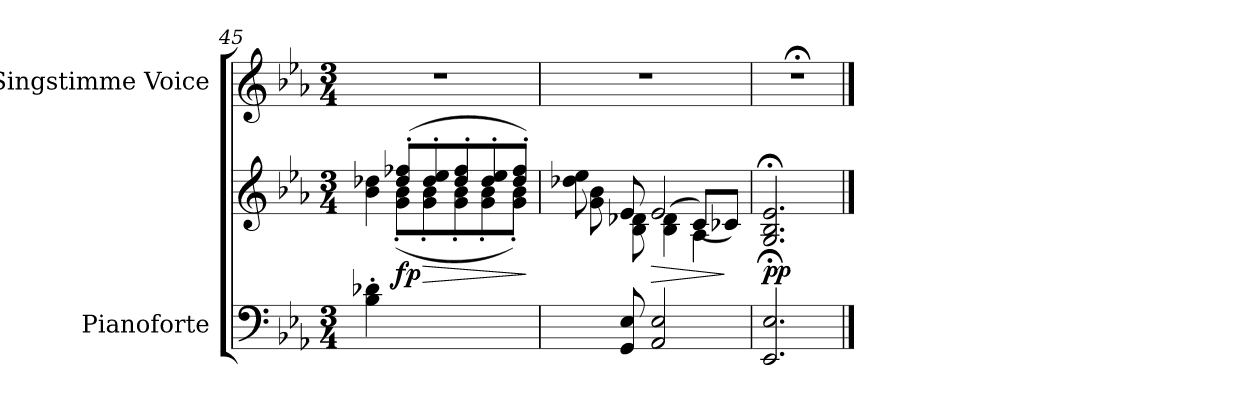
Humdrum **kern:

**kern	**kern	**dynam	**kern
*part2	*part2	*part2	*part1
*staff3	*staff2	*staff2/3	*staff1
*I"Pianoforte	*	*	*I"Singstimme Voice
*I'Pno	*	*	*
*clefF4	*clefG2	*	*clefG2
*k[b-e-a-]	*k[b-e-a-]	*	*k[b-e-a-]
*M3/4	*M3/4	*	*M3/4
=45	=45	=45	=45
*	*^	*	*
8B-\' 8d-X\'J	8b-\ 8dd-X\J	8ryy	.	2.r
!	!	!	!LO:HP:b	!
!	!	!	!LO:DY:n=1:b	!
8ryy	(8dd-/' 8ff-X/'L	(8g\' 8b-\'L	> fp	.
2ryy	8dd-/' 8ee-/'	8g\' 8b-\'	.	.
.	8dd-/' 8ff-/'	8g\' 8b-\'	.	.
.	8dd-/' 8ee-/'	8g\' 8b-\'	.	.
.	8dd-/' 8ff-/'J)	8g\' 8b-\'J)	.	.
*	*v	*v	*	*
.	.	]	.
=46	=46	=46	=46
*	*^	*	*
*	*	*^	*	*
*	*	*	*^	*	*
8ryy	8dd-X\ 8ee-\	8ryy	2ryy	8g\ 8b-\	.	2.r
8GG/ 8E-/	8e-/	8B-\ 8d-X\	.	2ryy	.	.
!	!	!	!	!	!LO:HP:b	!
2AA-/ 2E-/	2e-/	(4B-\ 4d-\	.	.	>	.
.	.	(8c/L)	4A-\	.	.	.
.	.	8c-X/J)	.	8ryy	]	.
=47	=47	=47	=47	=47	=47	=47
!	!	!	!	!	!LO:DY:a=2	!
*	*v	*v	*v	*v	*	*
2.EE-/; 2.E-/;	2.G/;< 2.B-/;< 2.e-/;<	pp	2.r;<
==	==	==	==
*-	*-	*-	*-
